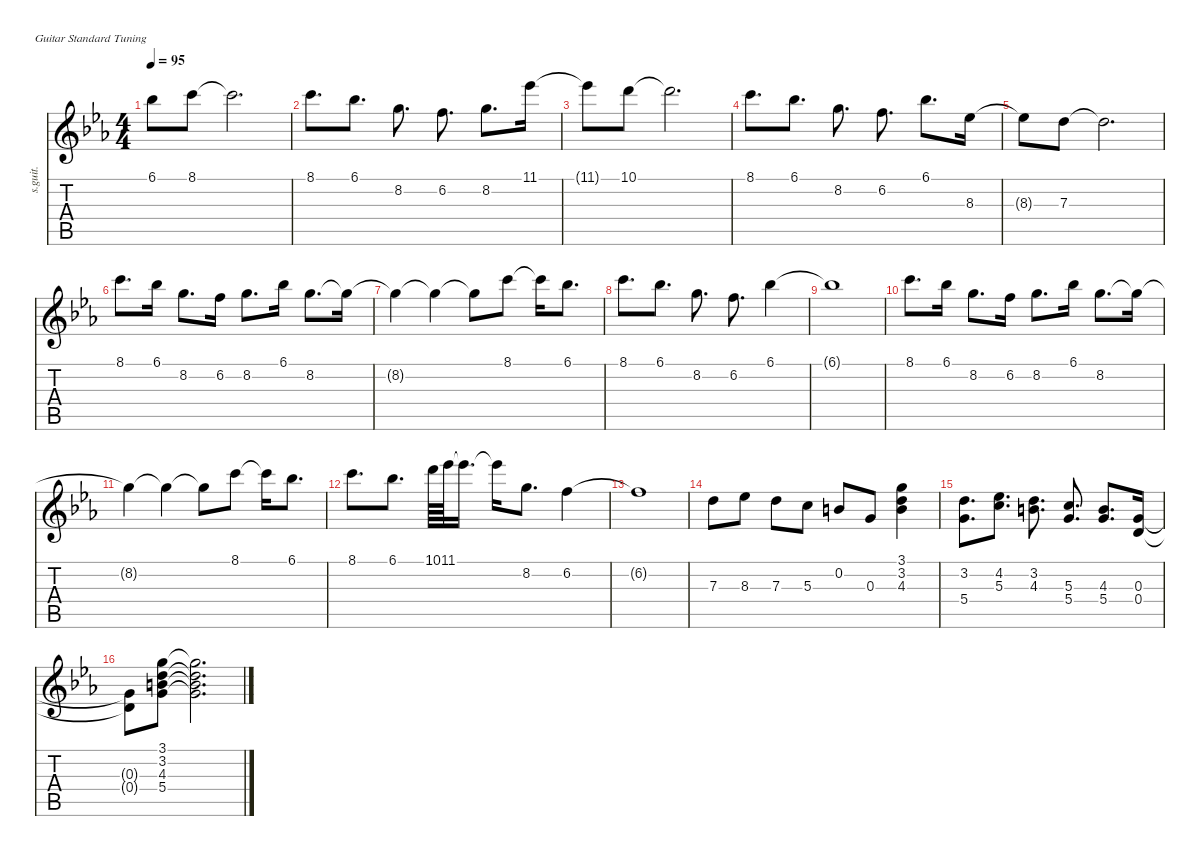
\defaultSystemsLayout 4
\hideDynamics
\bracketExtendMode nobrackets
\track ("melody" "s.guit.") {defaultSystemsLayout 4 instrument acousticguitarsteel}
\staff {score tabs}
\tuning (E4 B3 G3 D3 A2 E2)
\ts (4 4)
\tempo 95
\clef g2
\ks eb
6.1{t acc b}.8{dy mf beam Down} 8.1{acc forcenatural}.8{beam Down} 8.1{t acc forcenatural}.2{d beam Down} |
8.1{acc forcenatural}.8{d beam Down} 6.1{acc b}.8{d beam Down} 8.2{acc forcenatural}.8{d beam Down} 6.2{acc forcenatural}.8{d beam Down} 8.2{acc forcenatural}.8{d beam Down} 11.1{acc b}.16{beam Down} |
11.1{t acc b}.8{beam Down} 10.1{acc forcenatural}.8{beam Down} 10.1{t acc forcenatural}.2{d beam Down} |
8.1{acc forcenatural}.8{d beam Down} 6.1{acc b}.8{d beam Down} 8.2{acc forcenatural}.8{d beam Down} 6.2{acc forcenatural}.8{d beam Down} 6.1{acc b}.8{d beam Down} 8.3{acc b}.16{beam Down} |
8.3{t acc b}.8{beam Down} 7.3{acc forcenatural}.8{beam Down} 7.3{t acc forcenatural}.2{d beam Down} |
8.1{acc forcenatural}.8{d beam Down} 6.1{acc b}.16{beam Down} 8.2{acc forcenatural}.8{d beam Down} 6.2{acc forcenatural}.16{beam Down} 8.2{acc forcenatural}.8{d beam Down} 6.1{acc b}.16{beam Down} 8.2{acc forcenatural}.8{d beam Down} 8.2{t acc forcenatural}.16{beam Down} |
8.2{t acc forcenatural}.4{beam Down} 8.2{t acc forcenatural}.4{beam Down} 8.2{t acc forcenatural}.8{beam Down} 8.1{acc forcenatural}.8{beam Down} 8.1{t acc forcenatural}.16{beam Down} 6.1{acc b}.8{d beam Down} |
8.1{acc forcenatural}.8{d beam Down} 6.1{acc b}.8{d beam Down} 8.2{acc forcenatural}.8{d beam Down} 6.2{acc forcenatural}.8{d beam Down} 6.1{acc b}.4{beam Down} |
6.1{t acc b}.1{beam Down} |
8.1{acc forcenatural}.8{d beam Down} 6.1{acc b}.16{beam Down} 8.2{acc forcenatural}.8{d beam Down} 6.2{acc forcenatural}.16{beam Down} 8.2{acc forcenatural}.8{d beam Down} 6.1{acc b}.16{beam Down} 8.2{acc forcenatural}.8{d beam Down} 8.2{t acc forcenatural}.16{beam Down} |
8.2{t acc forcenatural}.4{beam Down} 8.2{t acc forcenatural}.4{beam Down} 8.2{t acc forcenatural}.8{beam Down} 8.1{acc forcenatural}.8{beam Down} 8.1{t acc forcenatural}.16{beam Down} 6.1{acc b}.8{d beam Down} |
8.1{acc forcenatural}.8{d beam Down} 6.1{acc b}.8{d beam Down} 10.1{acc forcenatural}.64{beam Down} 11.1{acc b}.64{beam Down} 11.1{t acc b}.16{d beam Down} 11.1{t acc b}.16{beam Down} 8.2{acc forcenatural}.8{d beam Down} 6.2{acc forcenatural}.4{beam Down} |
6.2{t acc forcenatural}.1{beam Down} |
7.3{acc forcenatural}.8{beam Down} 8.3{acc b}.8{beam Down} 7.3{acc forcenatural}.8{beam Down} 5.3{acc forcenatural}.8{beam Down} 0.2{acc forcenatural}.8{beam Up} 0.3{acc forcenatural}.8{beam Up} (4.3{acc forcenatural} 3.2{acc forcenatural} 3.1{acc forcenatural}).4{beam Down} |
(5.4{acc forcenatural} 3.2{acc forcenatural}).8{d beam Down} (4.2{acc b} 5.3{acc forcenatural}).8{d beam Down} (3.2{acc forcenatural} 4.3{acc forcenatural}).8{d beam Down} (5.4{acc forcenatural} 5.3{acc forcenatural}).8{d beam Up} (5.4{acc forcenatural} 4.3{acc forcenatural}).8{d beam Up} (0.4{acc forcenatural} 0.3{acc forcenatural}).16{beam Up} |
(0.4{t acc forcenatural} 0.3{t acc forcenatural}).8{beam Down} (5.4{acc forcenatural} 4.3{acc forcenatural} 3.2{acc forcenatural} 3.1{acc forcenatural}).8{beam Down} (3.1{t acc forcenatural} 3.2{t acc forcenatural} 4.3{t acc forcenatural} 5.4{t acc forcenatural}).2{d beam Down}
